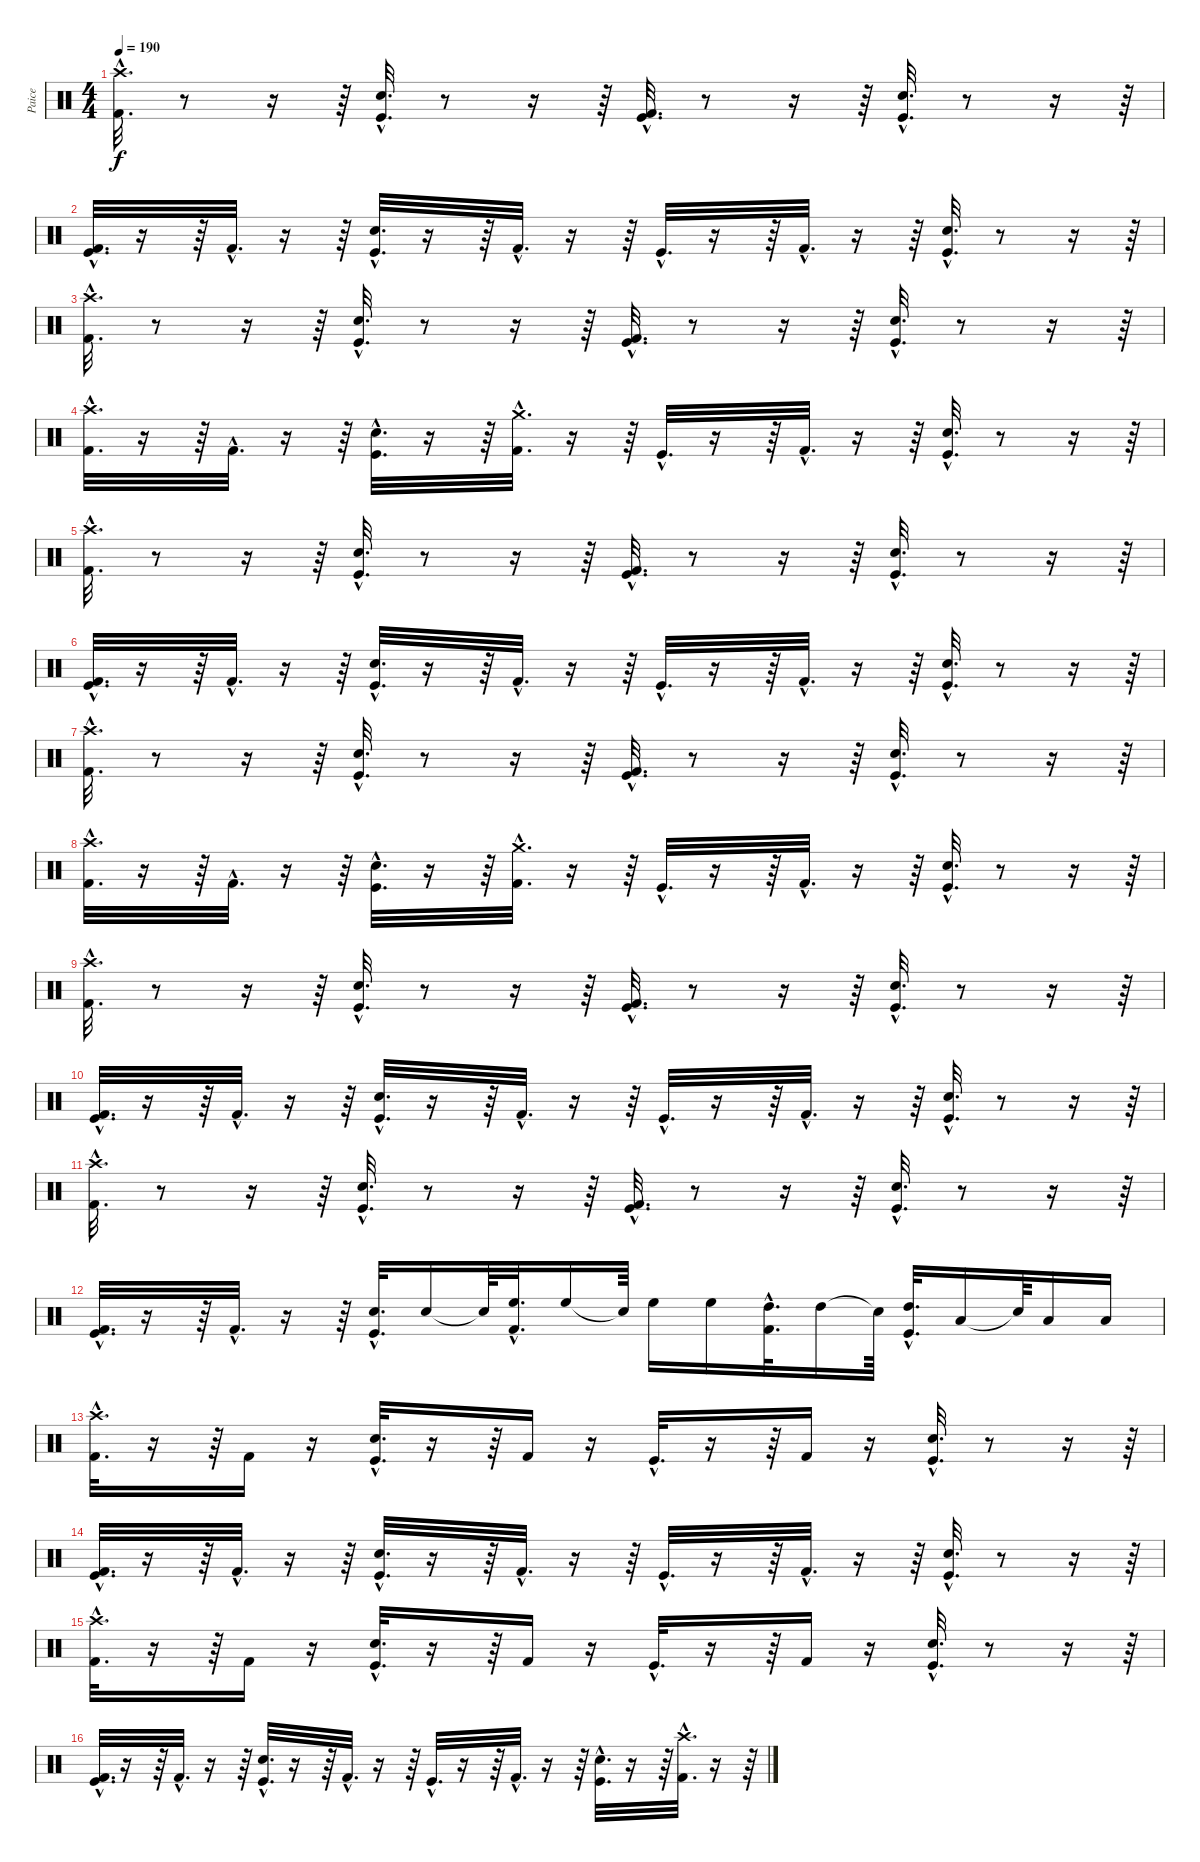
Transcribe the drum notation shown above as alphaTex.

\track ("Paice" "Paice") {instrument percussion}
\staff {score}
\articulation defaults
\ts (4 4)
\tempo 190
\clef neutral
\ks c
("Kick (hit) 2"{hac} "Crash high (hit)"{hac}).32{d dy f} r.8 r.16 r.64 ("Kick (hit)"{hac} "Snare (hit) 2"{hac}).32{d} r.8 r.16 r.64 ("Kick (hit)"{hac} "Kick (hit) 2"{hac}).32{d} r.8 r.16 r.64 ("Kick (hit)"{hac} "Snare (hit) 2"{hac}).32{d} r.8 r.16 r.64 |
("Kick (hit)"{hac} "Kick (hit) 2"{hac}).32{d} r.16 r.64 "Kick (hit) 2"{hac}.32{d} r.16 r.64 ("Snare (hit) 2"{hac} "Kick (hit)"{hac}).32{d} r.16 r.64 "Kick (hit) 2"{hac}.32{d} r.16 r.64 "Kick (hit)"{hac}.32{d} r.16 r.64 "Kick (hit) 2"{hac}.32{d} r.16 r.64 ("Snare (hit) 2"{hac} "Kick (hit)"{hac}).32{d} r.8 r.16 r.64 |
("Kick (hit) 2"{hac} "Crash high (hit)"{hac}).32{d} r.8 r.16 r.64 ("Kick (hit)"{hac} "Snare (hit) 2"{hac}).32{d} r.8 r.16 r.64 ("Kick (hit)"{hac} "Kick (hit) 2"{hac}).32{d} r.8 r.16 r.64 ("Kick (hit)"{hac} "Snare (hit) 2"{hac}).32{d} r.8 r.16 r.64 |
("Crash high (hit)"{hac} "Kick (hit) 2"{hac}).32{d} r.16 r.64 "Kick (hit) 2"{hac}.32{d} r.16 r.64 ("Kick (hit)"{hac} "Snare (hit) 2"{hac}).32{d} r.16 r.64 ("Crash medium (hit)"{hac} "Kick (hit) 2"{hac}).32{d} r.16 r.64 "Kick (hit)"{hac}.32{d} r.16 r.64 "Kick (hit) 2"{hac}.32{d} r.16 r.64 ("Kick (hit)"{hac} "Snare (hit) 2"{hac}).32{d} r.8 r.16 r.64 |
("Kick (hit) 2"{hac} "Crash high (hit)"{hac}).32{d} r.8 r.16 r.64 ("Kick (hit)"{hac} "Snare (hit) 2"{hac}).32{d} r.8 r.16 r.64 ("Kick (hit)"{hac} "Kick (hit) 2"{hac}).32{d} r.8 r.16 r.64 ("Kick (hit)"{hac} "Snare (hit) 2"{hac}).32{d} r.8 r.16 r.64 |
("Kick (hit)"{hac} "Kick (hit) 2"{hac}).32{d} r.16 r.64 "Kick (hit) 2"{hac}.32{d} r.16 r.64 ("Snare (hit) 2"{hac} "Kick (hit)"{hac}).32{d} r.16 r.64 "Kick (hit) 2"{hac}.32{d} r.16 r.64 "Kick (hit)"{hac}.32{d} r.16 r.64 "Kick (hit) 2"{hac}.32{d} r.16 r.64 ("Snare (hit) 2"{hac} "Kick (hit)"{hac}).32{d} r.8 r.16 r.64 |
("Kick (hit) 2"{hac} "Crash high (hit)"{hac}).32{d} r.8 r.16 r.64 ("Kick (hit)"{hac} "Snare (hit) 2"{hac}).32{d} r.8 r.16 r.64 ("Kick (hit)"{hac} "Kick (hit) 2"{hac}).32{d} r.8 r.16 r.64 ("Kick (hit)"{hac} "Snare (hit) 2"{hac}).32{d} r.8 r.16 r.64 |
("Crash high (hit)"{hac} "Kick (hit) 2"{hac}).32{d} r.16 r.64 "Kick (hit) 2"{hac}.32{d} r.16 r.64 ("Kick (hit)"{hac} "Snare (hit) 2"{hac}).32{d} r.16 r.64 ("Crash medium (hit)"{hac} "Kick (hit) 2"{hac}).32{d} r.16 r.64 "Kick (hit)"{hac}.32{d} r.16 r.64 "Kick (hit) 2"{hac}.32{d} r.16 r.64 ("Kick (hit)"{hac} "Snare (hit) 2"{hac}).32{d} r.8 r.16 r.64 |
("Kick (hit) 2"{hac} "Crash high (hit)"{hac}).32{d} r.8 r.16 r.64 ("Kick (hit)"{hac} "Snare (hit) 2"{hac}).32{d} r.8 r.16 r.64 ("Kick (hit)"{hac} "Kick (hit) 2"{hac}).32{d} r.8 r.16 r.64 ("Kick (hit)"{hac} "Snare (hit) 2"{hac}).32{d} r.8 r.16 r.64 |
("Kick (hit)"{hac} "Kick (hit) 2"{hac}).32{d} r.16 r.64 "Kick (hit) 2"{hac}.32{d} r.16 r.64 ("Snare (hit) 2"{hac} "Kick (hit)"{hac}).32{d} r.16 r.64 "Kick (hit) 2"{hac}.32{d} r.16 r.64 "Kick (hit)"{hac}.32{d} r.16 r.64 "Kick (hit) 2"{hac}.32{d} r.16 r.64 ("Snare (hit) 2"{hac} "Kick (hit)"{hac}).32{d} r.8 r.16 r.64 |
("Kick (hit) 2"{hac} "Crash high (hit)"{hac}).32{d} r.8 r.16 r.64 ("Kick (hit)"{hac} "Snare (hit) 2"{hac}).32{d} r.8 r.16 r.64 ("Kick (hit)"{hac} "Kick (hit) 2"{hac}).32{d} r.8 r.16 r.64 ("Kick (hit)"{hac} "Snare (hit) 2"{hac}).32{d} r.8 r.16 r.64 |
("Kick (hit)"{hac} "Kick (hit) 2"{hac}).32{d} r.16 r.64 "Kick (hit) 2"{hac}.32{d} r.16 r.64 ("Snare (hit) 2"{hac} "Kick (hit)"{hac}).32{d} "Snare (hit) 2".16 "Snare (hit)"{t}.64 ("High Floor Tom (hit)"{hac} "Kick (hit) 2"{hac}).32{d} "High Floor Tom (hit)".16 "Snare (hit)"{t}.64 "High Floor Tom (hit)".16 "High Floor Tom (hit)".16 ("High Tom (hit)"{hac} "Kick (hit) 2"{hac}).32{d} "High Tom (hit)".16 "Snare (hit)"{t}.64 ("Kick (hit)"{hac} "High Tom (hit)"{hac}).32{d} "Low Tom (hit)".16 "Snare (hit)"{t}.64 "Low Tom (hit)".16 "Low Floor Tom (hit)".16 |
("Kick (hit) 2"{hac} "Crash high (hit)"{hac}).32{d} r.16 r.64 "Kick (hit) 2".16 r.16 ("Kick (hit)"{hac} "Snare (hit) 2"{hac}).32{d} r.16 r.64 "Kick (hit) 2".16 r.16 "Kick (hit)"{hac}.32{d} r.16 r.64 "Kick (hit) 2".16 r.16 ("Kick (hit)"{hac} "Snare (hit) 2"{hac}).32{d} r.8 r.16 r.64 |
("Kick (hit)"{hac} "Kick (hit) 2"{hac}).32{d} r.16 r.64 "Kick (hit) 2"{hac}.32{d} r.16 r.64 ("Snare (hit) 2"{hac} "Kick (hit)"{hac}).32{d} r.16 r.64 "Kick (hit) 2"{hac}.32{d} r.16 r.64 "Kick (hit)"{hac}.32{d} r.16 r.64 "Kick (hit) 2"{hac}.32{d} r.16 r.64 ("Snare (hit) 2"{hac} "Kick (hit)"{hac}).32{d} r.8 r.16 r.64 |
("Kick (hit) 2"{hac} "Crash high (hit)"{hac}).32{d} r.16 r.64 "Kick (hit) 2".16 r.16 ("Kick (hit)"{hac} "Snare (hit) 2"{hac}).32{d} r.16 r.64 "Kick (hit) 2".16 r.16 "Kick (hit)"{hac}.32{d} r.16 r.64 "Kick (hit) 2".16 r.16 ("Kick (hit)"{hac} "Snare (hit) 2"{hac}).32{d} r.8 r.16 r.64 |
("Kick (hit)"{hac} "Kick (hit) 2"{hac}).32{d} r.16 r.64 "Kick (hit) 2"{hac}.32{d} r.16 r.64 ("Snare (hit) 2"{hac} "Kick (hit)"{hac}).32{d} r.16 r.64 "Kick (hit) 2"{hac}.32{d} r.16 r.64 "Kick (hit)"{hac}.32{d} r.16 r.64 "Kick (hit) 2"{hac}.32{d} r.16 r.64 ("Snare (hit) 2"{hac} "Kick (hit)"{hac}).32{d} r.16 r.64 ("Kick (hit) 2"{hac} "Crash high (hit)"{hac}).32{d} r.16 r.64
